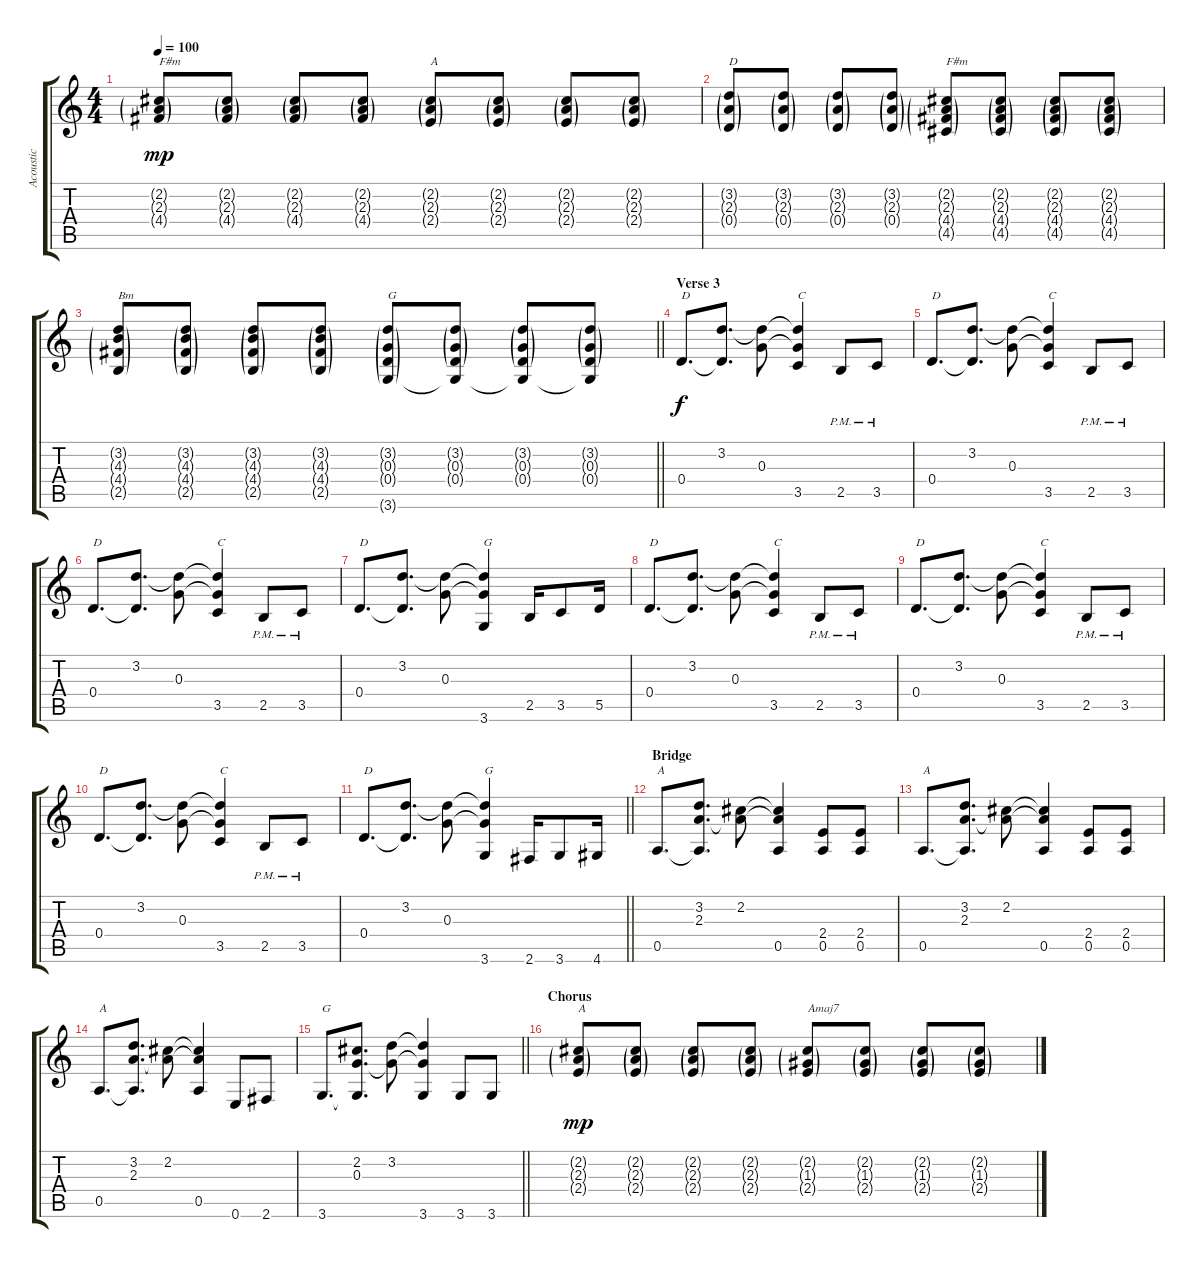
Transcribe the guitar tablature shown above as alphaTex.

\track ("Acoustic" "Acoustic") {instrument acousticguitarsteel}
\staff {score tabs}
\tuning (E4 B3 G3 D3 A2 E2) {hide}
\ts (4 4)
\tempo 100
\clef g2
\ks c
(2.2{g} 2.3{g} 4.4{g}).8{txt "F#m" dy mp} (2.2{g} 2.3{g} 4.4{g}).8 (2.2{g} 2.3{g} 4.4{g}).8 (2.2{g} 2.3{g} 4.4{g}).8 (2.2{g} 2.3{g} 2.4{g}).8{txt "A"} (2.2{g} 2.3{g} 2.4{g}).8 (2.2{g} 2.3{g} 2.4{g}).8 (2.2{g} 2.3{g} 2.4{g}).8 |
(3.2{g} 2.3{g} 0.4{g}).8{txt "D"} (3.2{g} 2.3{g} 0.4{g}).8 (3.2{g} 2.3{g} 0.4{g}).8 (3.2{g} 2.3{g} 0.4{g}).8 (2.2{g} 2.3{g} 4.4{g} 4.5{g}).8{txt "F#m"} (2.2{g} 2.3{g} 4.4{g} 4.5{g}).8 (2.2{g} 2.3{g} 4.4{g} 4.5{g}).8 (2.2{g} 2.3{g} 4.4{g} 4.5{g}).8 |
\barLineRight lightlight
(3.2{g} 4.3{g} 4.4{g} 2.5{g}).8{txt "Bm"} (3.2{g} 4.3{g} 4.4{g} 2.5{g}).8 (3.2{g} 4.3{g} 4.4{g} 2.5{g}).8 (3.2{g} 4.3{g} 4.4{g} 2.5{g}).8 (3.2{g} 0.3{g} 0.4{g} 3.6{g}).8{txt "G"} (3.2{g} 0.3{g} 0.4{g} 3.6{t}).8 (3.2{g} 0.3{g} 0.4{g} 3.6{t}).8 (3.2{g} 0.3{g} 0.4{g} 3.6{t}).8 |
\section ("" "Verse 3")
0.4.8{d txt "D" dy f} (3.2 0.4{t}).8{d} (3.2{t} 0.3).8 (3.2{t} 0.3{t} 3.5).4{txt "C"} 2.5{pm}.8 3.5{pm}.8 |
0.4.8{d txt "D"} (3.2 0.4{t}).8{d} (3.2{t} 0.3).8 (3.2{t} 0.3{t} 3.5).4{txt "C"} 2.5{pm}.8 3.5{pm}.8 |
0.4.8{d txt "D"} (3.2 0.4{t}).8{d} (3.2{t} 0.3).8 (3.2{t} 0.3{t} 3.5).4{txt "C"} 2.5{pm}.8 3.5{pm}.8 |
0.4.8{d txt "D"} (3.2 0.4{t}).8{d} (3.2{t} 0.3).8 (3.2{t} 0.3{t} 3.6).4{txt "G"} 2.5.16 3.5.8 5.5.16 |
0.4.8{d txt "D"} (3.2 0.4{t}).8{d} (3.2{t} 0.3).8 (3.2{t} 0.3{t} 3.5).4{txt "C"} 2.5{pm}.8 3.5{pm}.8 |
0.4.8{d txt "D"} (3.2 0.4{t}).8{d} (3.2{t} 0.3).8 (3.2{t} 0.3{t} 3.5).4{txt "C"} 2.5{pm}.8 3.5{pm}.8 |
0.4.8{d txt "D"} (3.2 0.4{t}).8{d} (3.2{t} 0.3).8 (3.2{t} 0.3{t} 3.5).4{txt "C"} 2.5{pm}.8 3.5{pm}.8 |
\barLineRight lightlight
0.4.8{d txt "D"} (3.2 0.4{t}).8{d} (3.2{t} 0.3).8 (3.2{t} 0.3{t} 3.6).4{txt "G"} 2.6.16 3.6.8 4.6.16 |
\section ("" "Bridge")
0.5.8{d txt "A"} (3.2 2.3 0.5{t}).8{d} (2.2 2.3{t}).8 (2.2{t} 2.3{t} 0.5).4 (2.4 0.5).8 (2.4 0.5).8 |
0.5.8{d txt "A"} (3.2 2.3 0.5{t}).8{d} (2.2 2.3{t}).8 (2.2{t} 2.3{t} 0.5).4 (2.4 0.5).8 (2.4 0.5).8 |
0.5.8{d txt "A"} (3.2 2.3 0.5{t}).8{d} (2.2 2.3{t}).8 (2.2{t} 2.3{t} 0.5).4 0.6.8 2.6.8 |
\barLineRight lightlight
3.6.8{d txt "G"} (2.2 0.3 3.6{t}).8{d} (3.2 0.3{t}).8 (3.2{t} 0.3{t} 3.6).4 3.6.8 3.6.8 |
\section ("" "Chorus")
(2.2{g} 2.3{g} 2.4{g}).8{txt "A" dy mp} (2.2{g} 2.3{g} 2.4{g}).8 (2.2{g} 2.3{g} 2.4{g}).8 (2.2{g} 2.3{g} 2.4{g}).8 (2.2{g} 1.3{g} 2.4{g}).8{txt "Amaj7"} (2.2{g} 1.3{g} 2.4{g}).8 (2.2{g} 1.3{g} 2.4{g}).8 (2.2{g} 1.3{g} 2.4{g}).8
